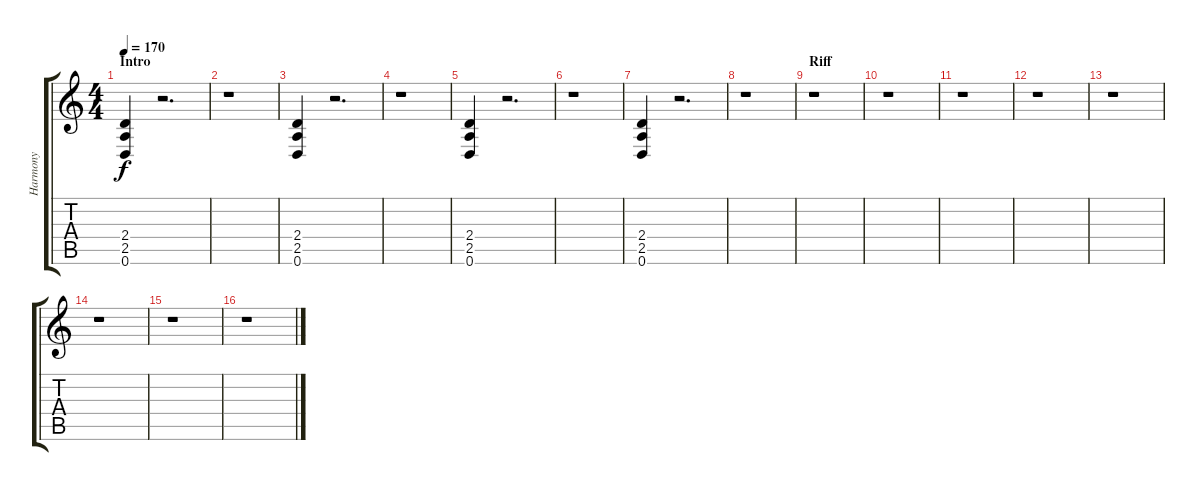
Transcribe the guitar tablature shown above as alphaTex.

\track ("Harmony" "Harmony") {instrument overdrivenguitar}
\staff {score tabs}
\tuning (D4 A3 F3 C3 G2 D2) {hide}
\ts (4 4)
\section ("" "Intro")
\tempo 170
\clef g2
\ks c
(2.4 2.5 0.6).4{dy f instrument overdrivenguitar} r.2{d} |
r.1 |
(2.4 2.5 0.6).4 r.2{d} |
r.1 |
(2.4 2.5 0.6).4 r.2{d} |
r.1 |
(2.4 2.5 0.6).4 r.2{d} |
r.1 |
\section ("" "Riff")
r.1 |
r.1 |
r.1 |
r.1 |
r.1 |
r.1 |
r.1 |
r.1
